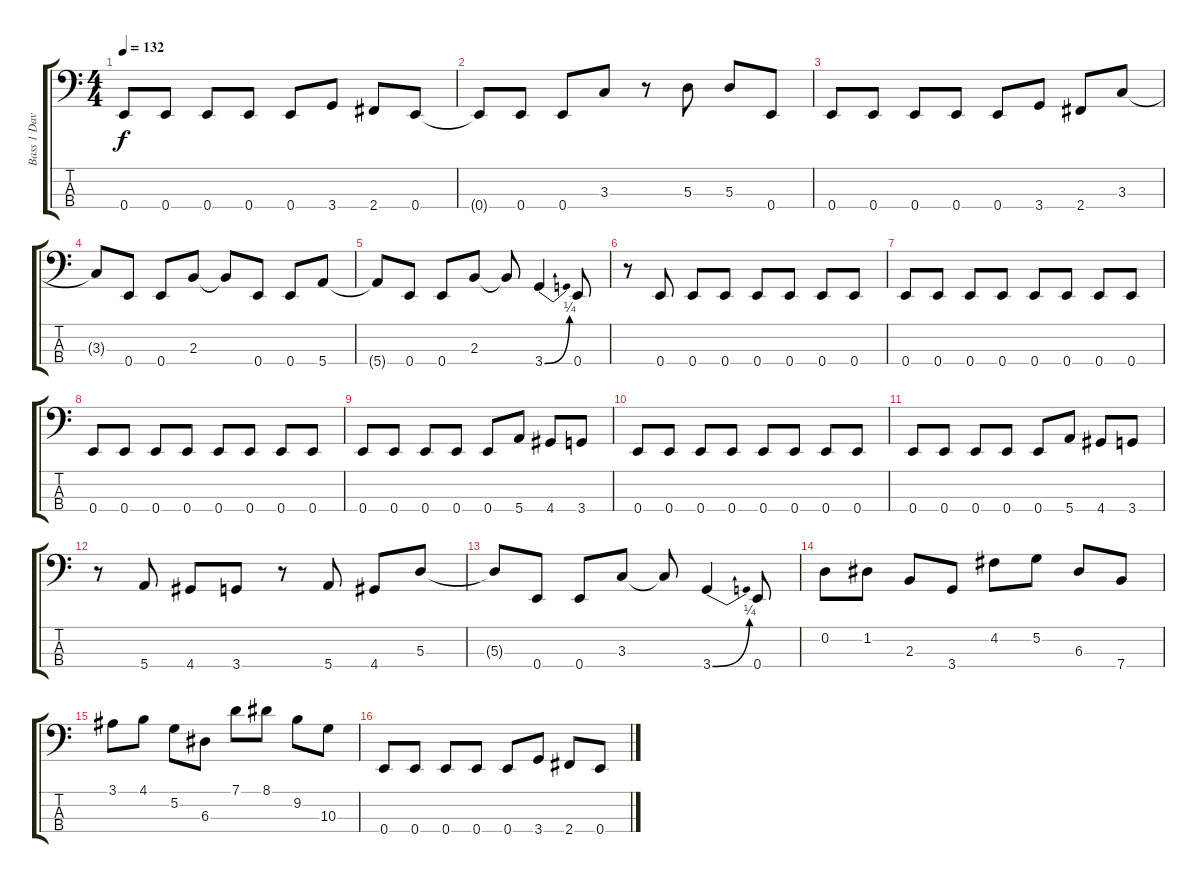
\track ("Bass 1 Dave Ellefson" "Bass 1 Dav") {instrument electricbasspick}
\staff {score tabs}
\tuning (G2 D2 A1 E1) {hide}
\ts (4 4)
\tempo 132
\clef f4
\ks c
0.4.8{dy f} 0.4.8 0.4.8 0.4.8 0.4.8 3.4.8 2.4.8 0.4.8 |
0.4{t}.8 0.4.8 0.4.8 3.3.8 r.8 5.3.8 5.3.8 0.4.8 |
0.4.8 0.4.8 0.4.8 0.4.8 0.4.8 3.4.8 2.4.8 3.3.8 |
3.3{t}.8 0.4.8 0.4.8 2.3.8 2.3{t}.8 0.4.8 0.4.8 5.4.8 |
5.4{t}.8 0.4.8 0.4.8 2.3.8 2.3{t}.8 3.4{be (bend 0 0 60 1)}.4 0.4.8 |
r.8 0.4.8 0.4.8 0.4.8 0.4.8 0.4.8 0.4.8 0.4.8 |
0.4.8 0.4.8 0.4.8 0.4.8 0.4.8 0.4.8 0.4.8 0.4.8 |
0.4.8 0.4.8 0.4.8 0.4.8 0.4.8 0.4.8 0.4.8 0.4.8 |
0.4.8 0.4.8 0.4.8 0.4.8 0.4.8 5.4.8 4.4.8 3.4.8 |
0.4.8 0.4.8 0.4.8 0.4.8 0.4.8 0.4.8 0.4.8 0.4.8 |
0.4.8 0.4.8 0.4.8 0.4.8 0.4.8 5.4.8 4.4.8 3.4.8 |
r.8 5.4.8 4.4.8 3.4.8 r.8 5.4.8 4.4.8 5.3.8 |
5.3{t}.8 0.4.8 0.4.8 3.3.8 3.3{t}.8 3.4{be (bend 0 0 60 1)}.4 0.4.8 |
0.2.8 1.2.8 2.3.8 3.4.8 4.2.8 5.2.8 6.3.8 7.4.8 |
3.1.8 4.1.8 5.2.8 6.3.8 7.1.8 8.1.8 9.2.8 10.3.8 |
0.4.8 0.4.8 0.4.8 0.4.8 0.4.8 3.4.8 2.4.8 0.4.8
